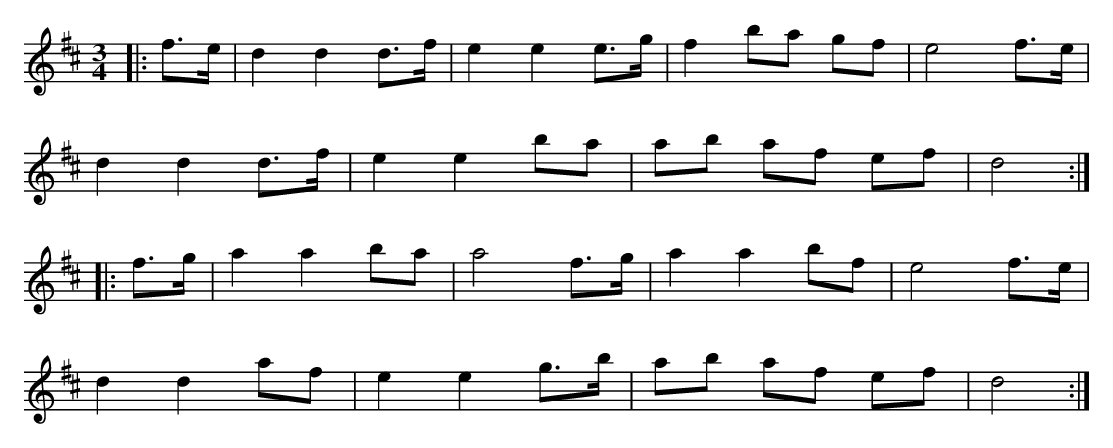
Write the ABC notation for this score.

X:1
M:3/4
K:D
|:f>e|d2 d2 d>f|e2 e2 e>g|f2 ba gf|e4 f>e|
d2 d2 d>f|e2 e2 ba|ab af ef|d4:|
|:f>g|a2 a2 ba|a4 f>g|a2 a2 bf|e4 f>e|
d2 d2 af|e2 e2 g>b|ab af ef|d4:|
